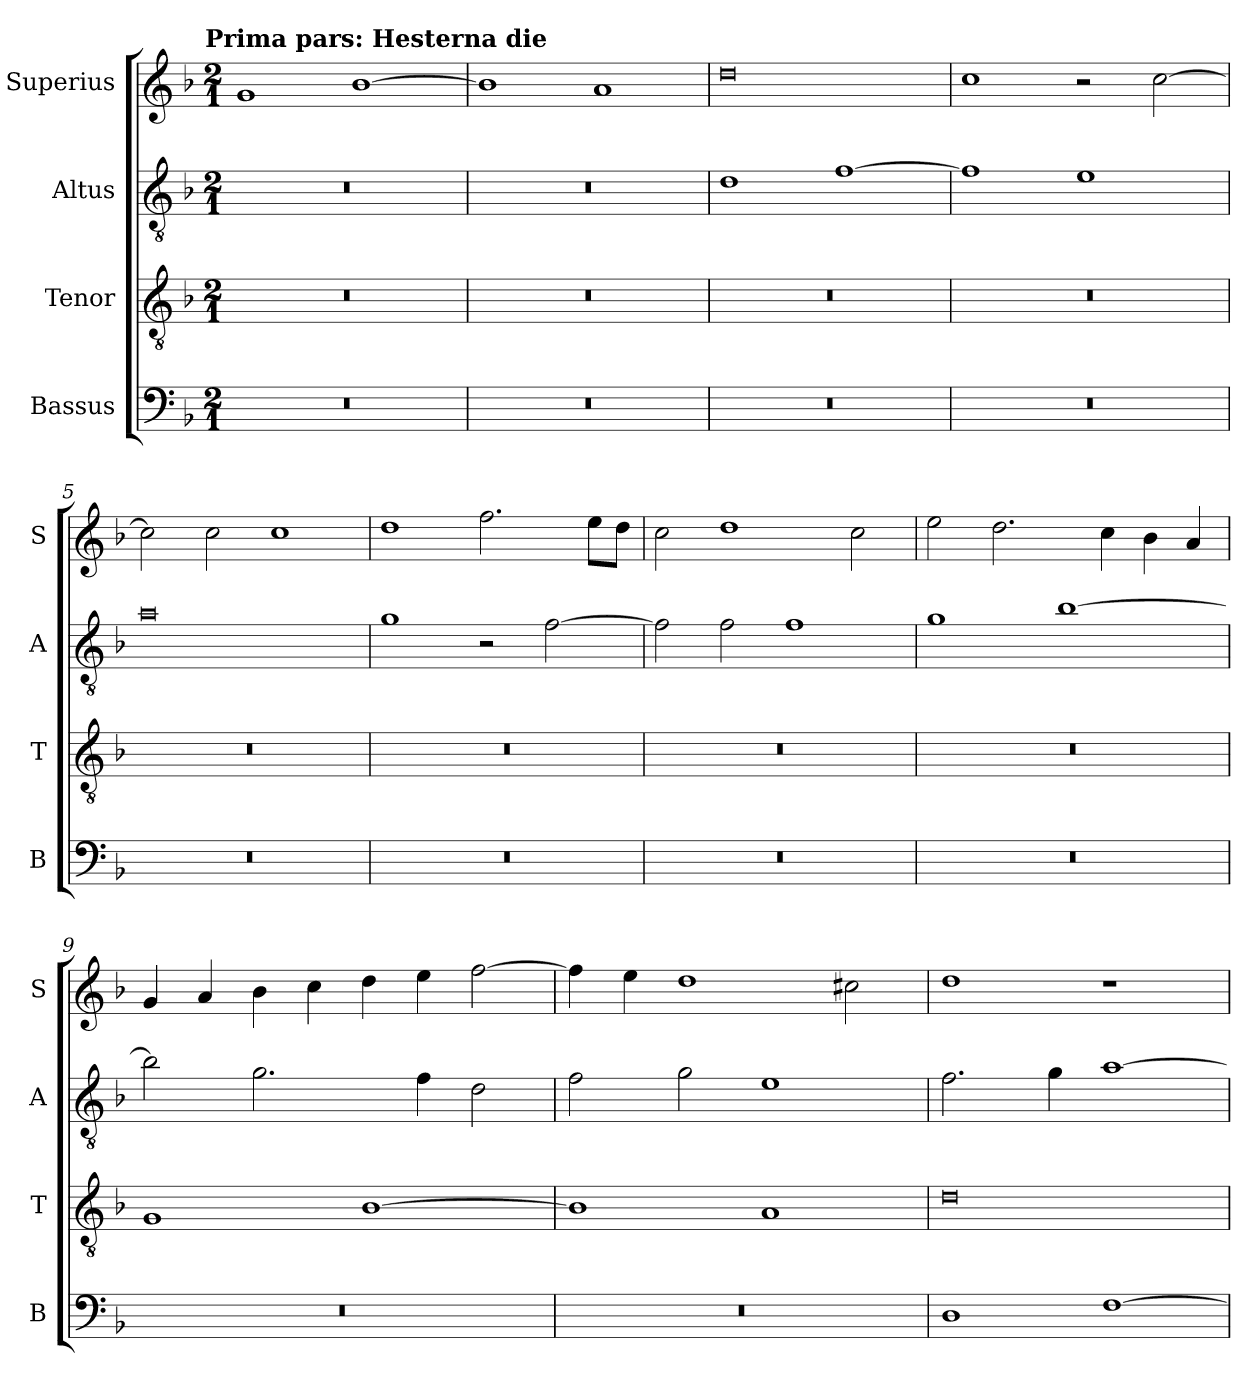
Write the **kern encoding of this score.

**kern	**kern	**kern	**kern
*part4	*part3	*part2	*part1
*staff4	*staff3	*staff2	*staff1
*I"Bassus	*I"Tenor	*I"Altus	*I"Superius
*I'B	*I'T	*I'A	*I'S
*clefF4	*clefGv2	*clefGv2	*clefG2
*k[b-]	*k[b-]	*k[b-]	*k[b-]
*F:	*F:	*F:	*F:
!!LO:TX:omd:t=Prima pars&colon; Hesterna die
*M2/1	*M2/1	*M2/1	*M2/1
=1	=1	=1	=1
0r	0r	0r	1g
.	.	.	[1b-
=2	=2	=2	=2
0r	0r	0r	1b-]
.	.	.	1a
=3	=3	=3	=3
0r	0r	1d	0dd
.	.	[1f	.
=4	=4	=4	=4
0r	0r	1f]	1cc
.	.	1e	2r
.	.	.	[2cc
=5	=5	=5	=5
0r	0r	0a	2cc]
.	.	.	2cc
.	.	.	1cc
=6	=6	=6	=6
0r	0r	1g	1dd
.	.	2r	2.ff
.	.	[2f	.
.	.	.	8eeL
.	.	.	8ddJ
=7	=7	=7	=7
0r	0r	2f]	2cc
.	.	2f	1dd
.	.	1f	.
.	.	.	2cc
=8	=8	=8	=8
0r	0r	1g	2ee
.	.	.	2.dd
.	.	[1b-	.
.	.	.	4cc
.	.	.	4b-
.	.	.	4a
=9	=9	=9	=9
0r	1G	2b-]	4g
.	.	.	4a
.	.	2.g	4b-
.	.	.	4cc
.	[1B-	.	4dd
.	.	4f	4ee
.	.	2d	[2ff
=10	=10	=10	=10
0r	1B-]	2f	4ff]
.	.	.	4ee
.	.	2g	1dd
.	1A	1e	.
.	.	.	2cc#X
=11	=11	=11	=11
1D	0d	2.f	1dd
.	.	4g	.
[1F	.	[1a	1r
=	=	=	=
*-	*-	*-	*-
